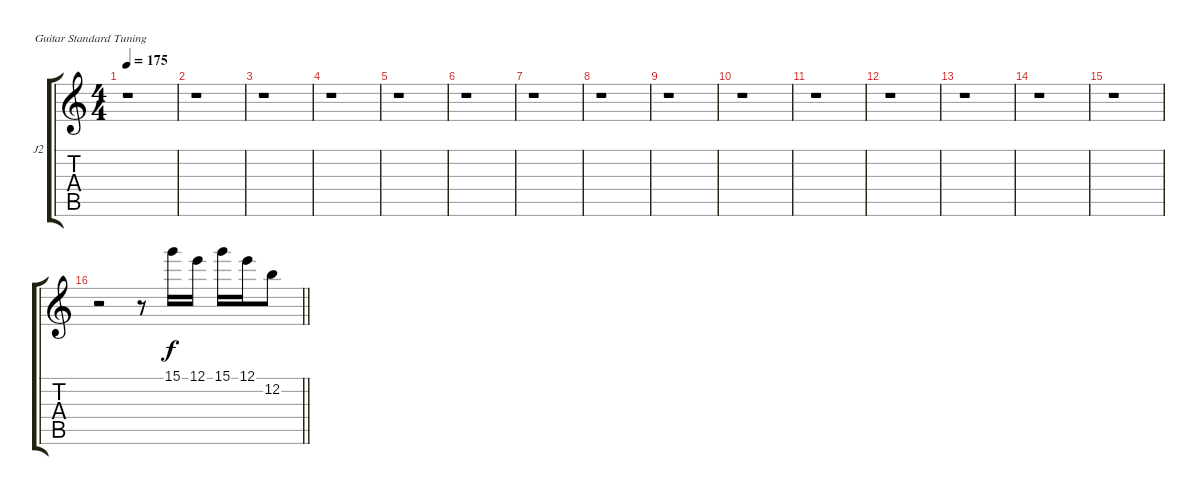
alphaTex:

\defaultSystemsLayout 4
\bracketExtendMode groupsimilarinstruments
\firstSystemTrackNameOrientation horizontal
\otherSystemsTrackNameOrientation horizontal
\track ("J Mascis 2/solo double" "J2") {instrument electricguitarclean}
\staff {score tabs}
\tuning (E4 B3 G3 D3 A2 E2)
\ts (4 4)
\tempo 175
\clef g2
\ks c
r.1{dy mf} |
r.1 |
r.1 |
r.1 |
r.1 |
r.1 |
r.1 |
r.1 |
r.1 |
r.1 |
r.1 |
r.1 |
r.1 |
r.1 |
r.1 |
\barLineRight lightlight
r.2 r.8 15.1.16{dy f} 12.1.16 15.1.16 12.1.16 12.2.8
